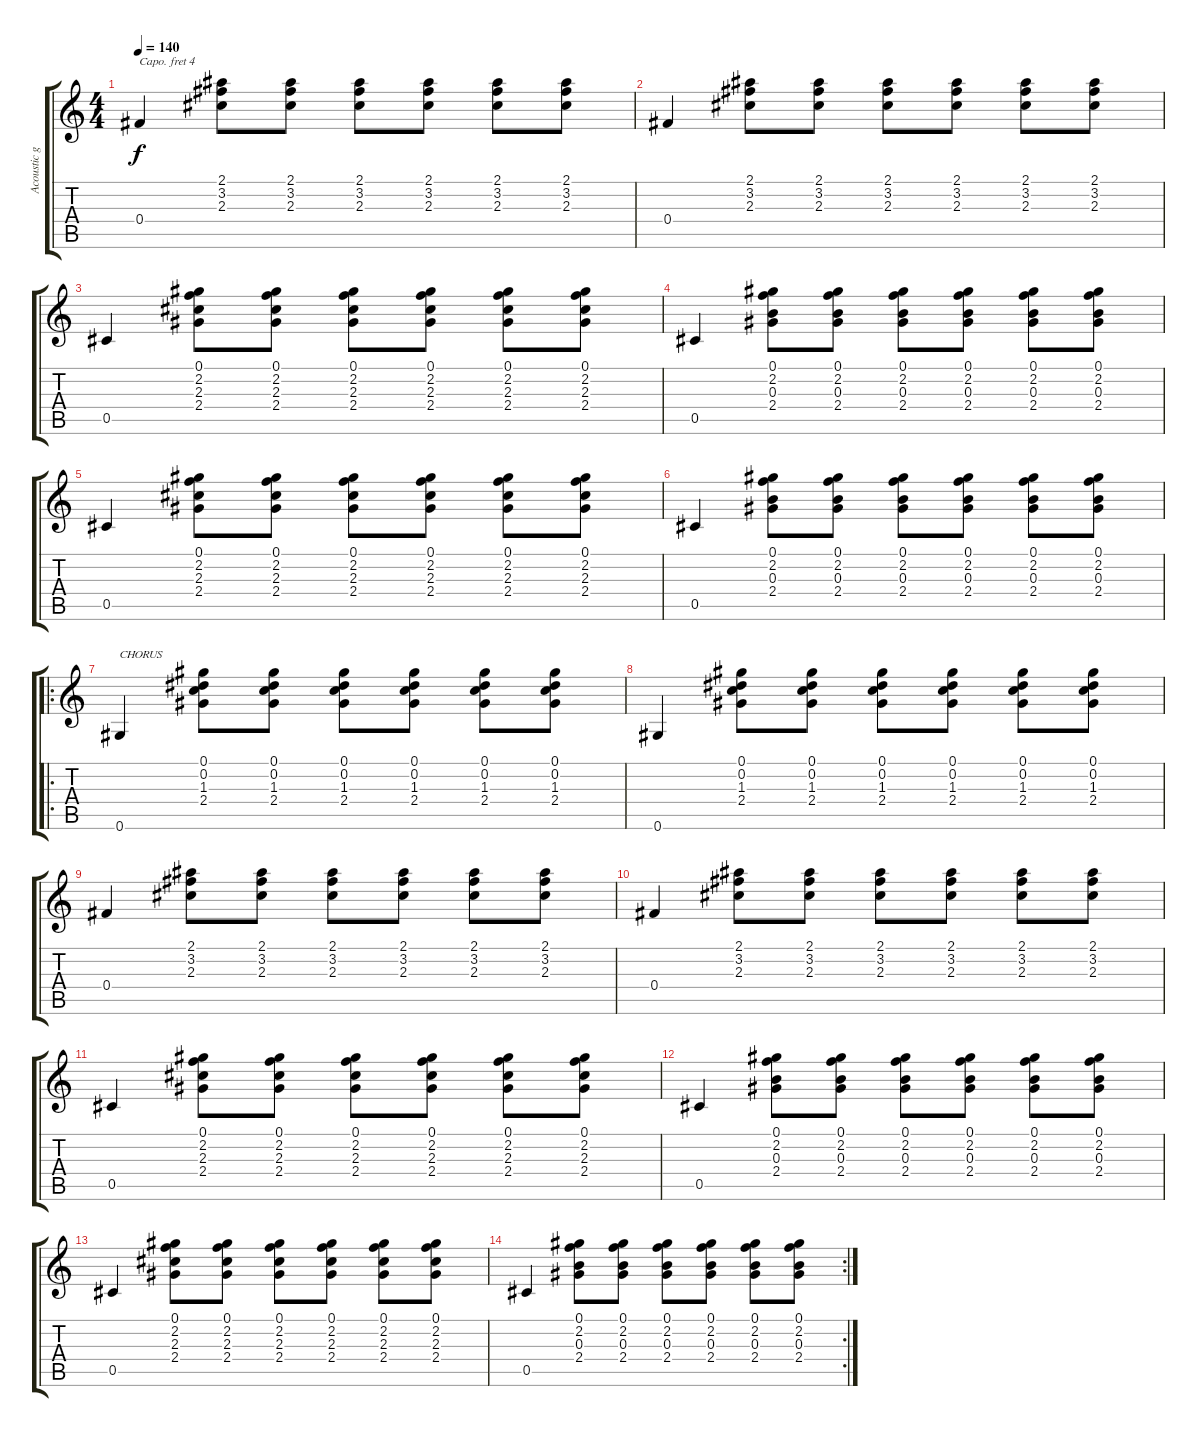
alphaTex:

\track ("Acoustic guitar" "Acoustic g") {instrument acousticguitarnylon}
\staff {score tabs}
\capo 4
\tuning (E4 B3 G3 D3 A2 E2) {hide}
\ts (4 4)
\tempo 140
\clef g2
\ks c
0.4.4{dy f} (2.1 3.2 2.3).8 (2.1 3.2 2.3).8 (2.1 3.2 2.3).8 (2.1 3.2 2.3).8 (2.1 3.2 2.3).8 (2.1 3.2 2.3).8 |
0.4.4 (2.1 3.2 2.3).8 (2.1 3.2 2.3).8 (2.1 3.2 2.3).8 (2.1 3.2 2.3).8 (2.1 3.2 2.3).8 (2.1 3.2 2.3).8 |
0.5.4 (0.1 2.2 2.3 2.4).8 (0.1 2.2 2.3 2.4).8 (0.1 2.2 2.3 2.4).8 (0.1 2.2 2.3 2.4).8 (0.1 2.2 2.3 2.4).8 (0.1 2.2 2.3 2.4).8 |
0.5.4 (0.1 2.2 0.3 2.4).8 (0.1 2.2 0.3 2.4).8 (0.1 2.2 0.3 2.4).8 (0.1 2.2 0.3 2.4).8 (0.1 2.2 0.3 2.4).8 (0.1 2.2 0.3 2.4).8 |
0.5.4 (0.1 2.2 2.3 2.4).8 (0.1 2.2 2.3 2.4).8 (0.1 2.2 2.3 2.4).8 (0.1 2.2 2.3 2.4).8 (0.1 2.2 2.3 2.4).8 (0.1 2.2 2.3 2.4).8 |
0.5.4 (0.1 2.2 0.3 2.4).8 (0.1 2.2 0.3 2.4).8 (0.1 2.2 0.3 2.4).8 (0.1 2.2 0.3 2.4).8 (0.1 2.2 0.3 2.4).8 (0.1 2.2 0.3 2.4).8 |
\ro
0.6.4{txt "CHORUS"} (0.1 0.2 1.3 2.4).8 (0.1 0.2 1.3 2.4).8 (0.1 0.2 1.3 2.4).8 (0.1 0.2 1.3 2.4).8 (0.1 0.2 1.3 2.4).8 (0.1 0.2 1.3 2.4).8 |
0.6.4 (0.1 0.2 1.3 2.4).8 (0.1 0.2 1.3 2.4).8 (0.1 0.2 1.3 2.4).8 (0.1 0.2 1.3 2.4).8 (0.1 0.2 1.3 2.4).8 (0.1 0.2 1.3 2.4).8 |
0.4.4 (2.1 3.2 2.3).8 (2.1 3.2 2.3).8 (2.1 3.2 2.3).8 (2.1 3.2 2.3).8 (2.1 3.2 2.3).8 (2.1 3.2 2.3).8 |
0.4.4 (2.1 3.2 2.3).8 (2.1 3.2 2.3).8 (2.1 3.2 2.3).8 (2.1 3.2 2.3).8 (2.1 3.2 2.3).8 (2.1 3.2 2.3).8 |
0.5.4 (0.1 2.2 2.3 2.4).8 (0.1 2.2 2.3 2.4).8 (0.1 2.2 2.3 2.4).8 (0.1 2.2 2.3 2.4).8 (0.1 2.2 2.3 2.4).8 (0.1 2.2 2.3 2.4).8 |
0.5.4 (0.1 2.2 0.3 2.4).8 (0.1 2.2 0.3 2.4).8 (0.1 2.2 0.3 2.4).8 (0.1 2.2 0.3 2.4).8 (0.1 2.2 0.3 2.4).8 (0.1 2.2 0.3 2.4).8 |
0.5.4 (0.1 2.2 2.3 2.4).8 (0.1 2.2 2.3 2.4).8 (0.1 2.2 2.3 2.4).8 (0.1 2.2 2.3 2.4).8 (0.1 2.2 2.3 2.4).8 (0.1 2.2 2.3 2.4).8 |
\rc 2
0.5.4 (0.1 2.2 0.3 2.4).8 (0.1 2.2 0.3 2.4).8 (0.1 2.2 0.3 2.4).8 (0.1 2.2 0.3 2.4).8 (0.1 2.2 0.3 2.4).8 (0.1 2.2 0.3 2.4).8
